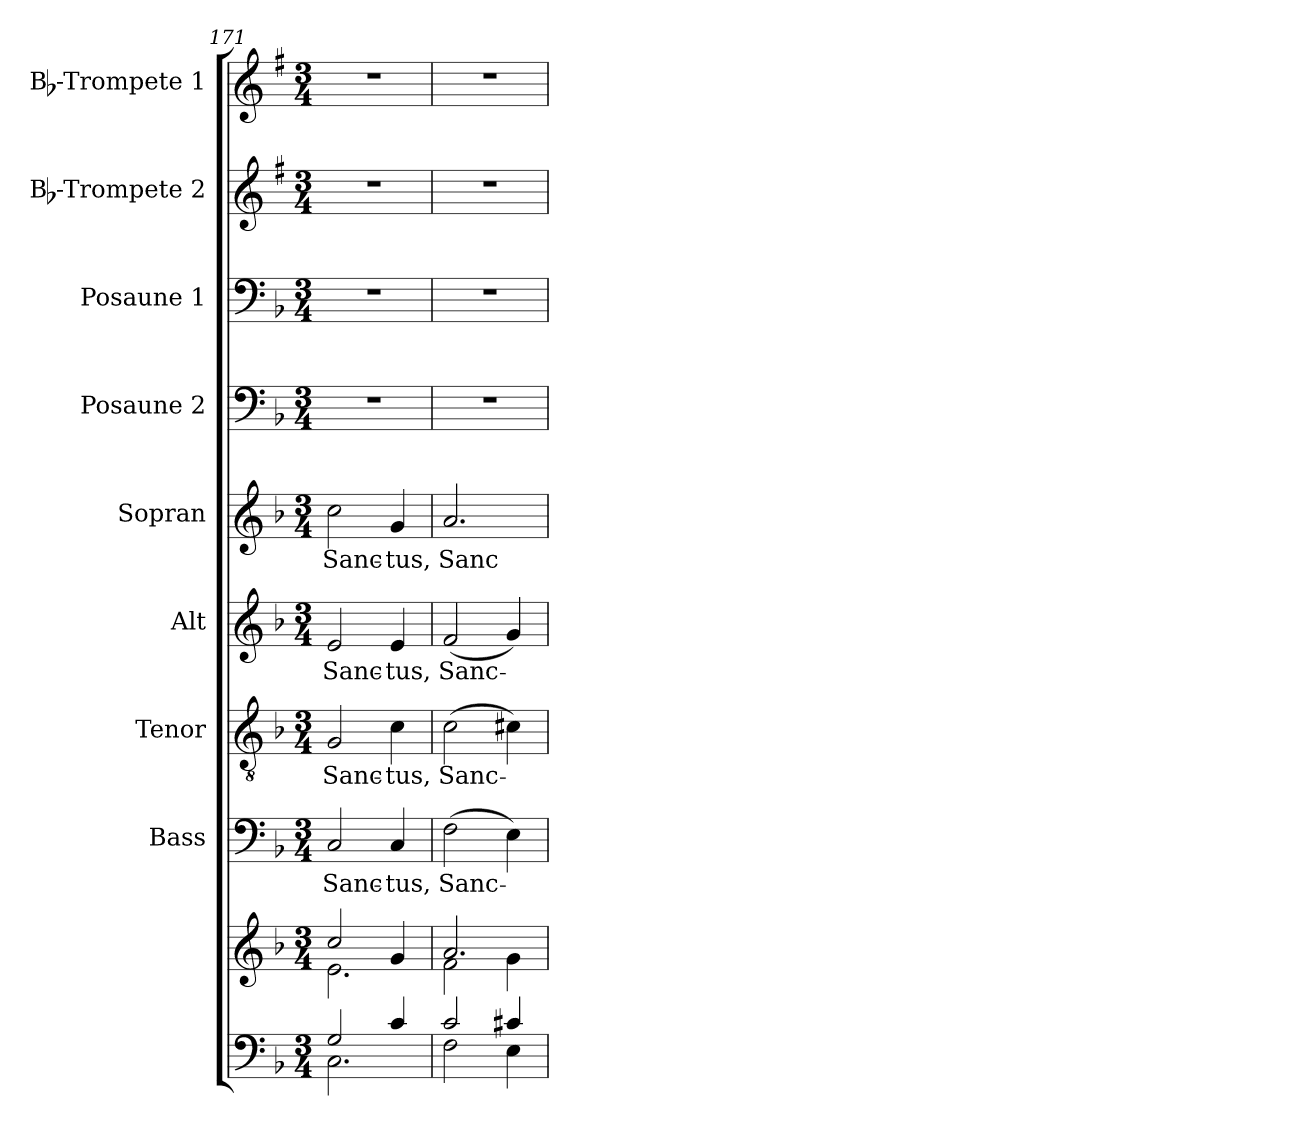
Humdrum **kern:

**kern	**kern	**kern	**text	**kern	**text	**kern	**text	**kern	**text	**kern	**kern	**kern	**kern
*part9	*part9	*part8	*part8	*part7	*part7	*part6	*part6	*part5	*part5	*part4	*part3	*part2	*part1
*staff10	*staff9	*staff8	*staff8	*staff7	*staff7	*staff6	*staff6	*staff5	*staff5	*staff4	*staff3	*staff2	*staff1
*	*	*I"Bass	*	*I"Tenor	*	*I"Alt	*	*I"Sopran	*	*I"Posaune 2	*I"Posaune 1	*I"Bb-Trompete 2	*I"Bb-Trompete 1
*	*	*I'B.	*	*I'T.	*	*I'A.	*	*I'S.	*	*I'Pos. 2	*I'Pos. 1	*I'Bb Trp. 2	*I'Bb Trp. 1
*clefF4	*clefG2	*clefF4	*	*clefGv2	*	*clefG2	*	*clefG2	*	*clefF4	*clefF4	*clefG2	*clefG2
*	*	*	*	*	*	*	*	*	*	*	*	*ITrd1c2	*ITrd1c2
*k[b-]	*k[b-]	*k[b-]	*	*k[b-]	*	*k[b-]	*	*k[b-]	*	*k[b-]	*k[b-]	*k[b-]	*k[b-]
*F:	*F:	*F:	*	*F:	*	*F:	*	*F:	*	*F:	*F:	*F:	*F:
*M3/4	*M3/4	*M3/4	*	*M3/4	*	*M3/4	*	*M3/4	*	*M3/4	*M3/4	*M3/4	*M3/4
=171	=171	=171	=171	=171	=171	=171	=171	=171	=171	=171	=171	=171	=171
*^	*^	*	*	*	*	*	*	*	*	*	*	*	*
!	!	!	!	!	!LO:LY:b	!	!LO:LY:b	!	!LO:LY:b	!	!LO:LY:b	!	!	!	!
2G/	2.C\	2cc/	2.e\	2C/	Sanc-	2G/	Sanc-	2e/	Sanc-	2cc\	Sanc-	2.r	2.r	2.r	2.r
!	!	!	!	!	!LO:LY:b	!	!LO:LY:b	!	!LO:LY:b	!	!LO:LY:b	!	!	!	!
4c/	.	4g/	.	4C/	-tus,	4c\	-tus,	4e/	-tus,	4g/	-tus,	.	.	.	.
=172	=172	=172	=172	=172	=172	=172	=172	=172	=172	=172	=172	=172	=172	=172	=172
!	!	!	!	!	!LO:LY:b	!	!LO:LY:b	!	!LO:LY:b	!	!LO:LY:b	!	!	!	!
2c/	2F\	2.a/	2f\	(>2F\	Sanc-	(>2c\	Sanc-	(<2f/	Sanc-	2.a/	Sanc-	2.r	2.r	2.r	2.r
4c#X/	4E\	.	4g\	4E\)	.	4c#X\)	.	4g/)	.	.	.	.	.	.	.
*v	*v	*	*	*	*	*	*	*	*	*	*	*	*	*	*
*	*v	*v	*	*	*	*	*	*	*	*	*	*	*	*
=	=	=	=	=	=	=	=	=	=	=	=	=	=
*-	*-	*-	*-	*-	*-	*-	*-	*-	*-	*-	*-	*-	*-
